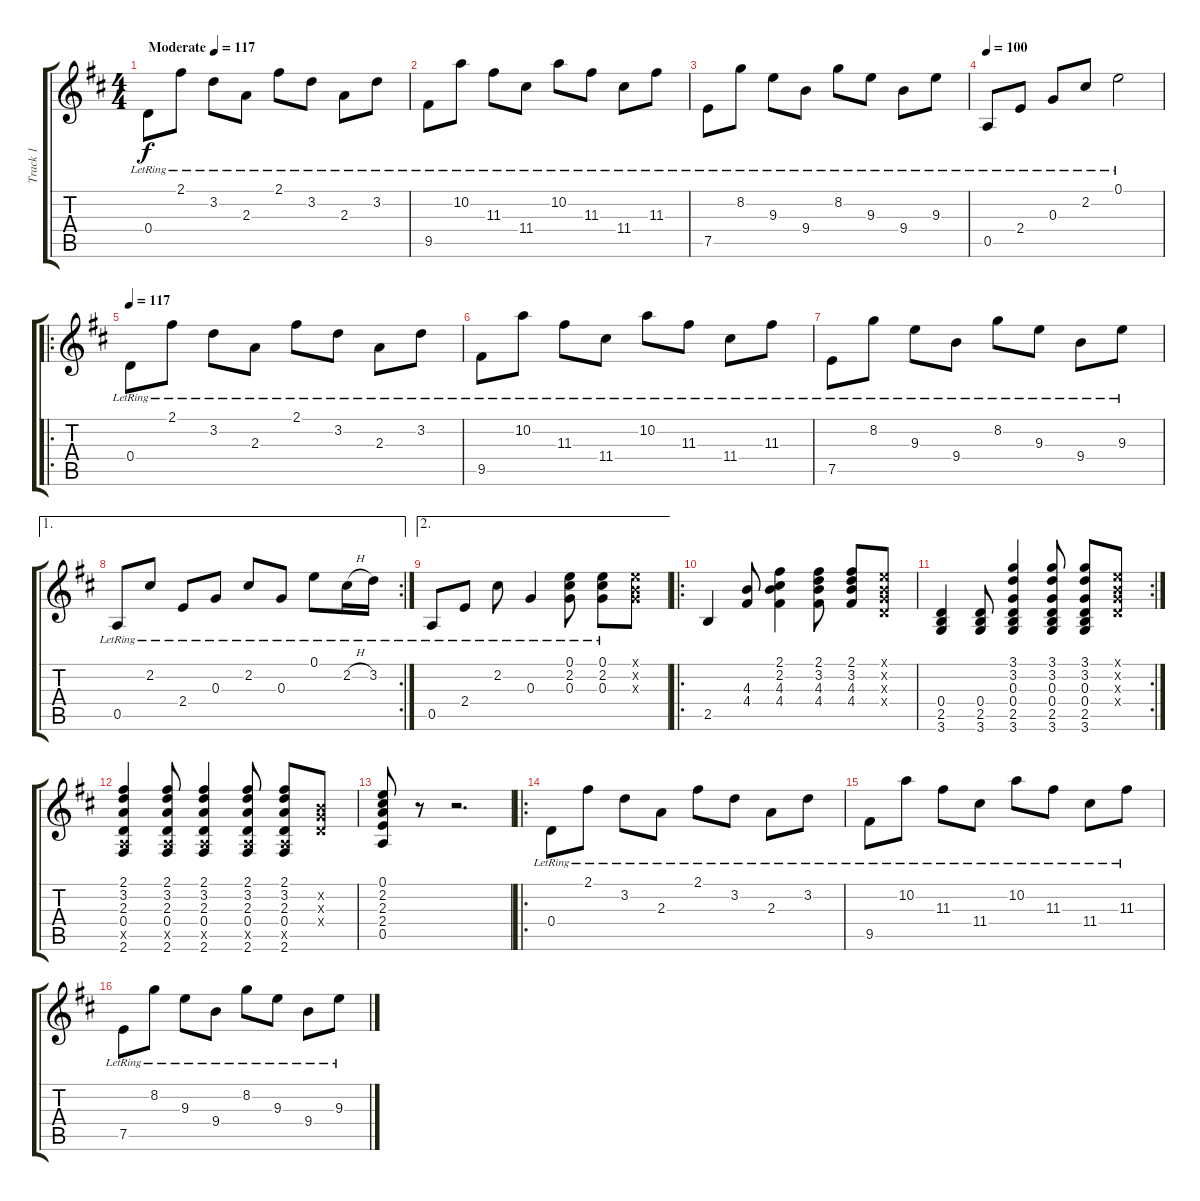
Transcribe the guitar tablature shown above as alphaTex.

\track ("Track 1" "Track 1") {instrument acousticguitarsteel}
\staff {score tabs}
\tuning (E4 B3 G3 D3 A2 E2) {hide}
\ts (4 4)
\tempo (117 "Moderate")
\clef g2
\ks d
0.4{lr}.8{dy f instrument acousticguitarsteel beam Down} 2.1{lr}.8{beam Down} 3.2{lr}.8 2.3{lr}.8 2.1{lr}.8 3.2{lr}.8 2.3{lr}.8 3.2{lr}.8 |
9.5{lr}.8 10.2{lr}.8 11.3{lr}.8 11.4{lr}.8 10.2{lr}.8 11.3{lr}.8 11.4{lr}.8 11.3{lr}.8 |
7.5{lr}.8 8.2{lr}.8 9.3{lr}.8 9.4{lr}.8 8.2{lr}.8 9.3{lr}.8 9.4{lr}.8 9.3{lr}.8 |
\tempo 100
0.5{lr}.8 2.4{lr}.8 0.3{lr}.8 2.2{lr}.8 0.1{lr}.2 |
\ro
\tempo 117
0.4{lr}.8{beam Down} 2.1{lr}.8{beam Down} 3.2{lr}.8 2.3{lr}.8 2.1{lr}.8 3.2{lr}.8 2.3{lr}.8 3.2{lr}.8 |
9.5{lr}.8 10.2{lr}.8 11.3{lr}.8 11.4{lr}.8 10.2{lr}.8 11.3{lr}.8 11.4{lr}.8 11.3{lr}.8 |
7.5{lr}.8 8.2{lr}.8 9.3{lr}.8 9.4{lr}.8 8.2{lr}.8 9.3{lr}.8 9.4{lr}.8 9.3{lr}.8 |
\ae 1
\rc 2
0.5{lr}.8 2.2{lr}.8 2.4{lr}.8 0.3{lr}.8 2.2{lr}.8 0.3{lr}.8 0.1{lr}.8 2.2{h lr}.16 3.2{lr}.16 |
\ae 2
0.5{lr}.8 2.4{lr}.8 2.2{lr}.8 0.3{lr}.4 (0.1{lr} 2.2{lr} 0.3{lr}).8 (0.1{lr} 2.2{lr} 0.3{lr}).8 (0.1{x} 0.2{x} 0.3{x}).8 |
\ro
2.5.4 (4.3 4.4).8 (2.1 2.2 4.3 4.4).4 (2.1 3.2 4.3 4.4).8 (2.1 3.2 4.3 4.4).8 (0.1{x} 0.2{x} 0.3{x} 0.4{x}).8 |
\rc 2
(0.4 2.5 3.6).4 (0.4 2.5 3.6).8 (3.1 3.2 0.3 0.4 2.5 3.6).4 (3.1 3.2 0.3 0.4 2.5 3.6).8 (3.1 3.2 0.3 0.4 2.5 3.6).8 (0.1{x} 0.2{x} 0.3{x} 0.4{x}).8 |
(2.1 3.2 2.3 0.4 0.5{x} 2.6).4 (2.1 3.2 2.3 0.4 0.5{x} 2.6).8 (2.1 3.2 2.3 0.4 0.5{x} 2.6).4 (2.1 3.2 2.3 0.4 0.5{x} 2.6).8 (2.1 3.2 2.3 0.4 0.5{x} 2.6).8 (0.2{x} 0.3{x} 0.4{x}).8 |
(0.1 2.2 2.3 2.4 0.5).8 r.8 r.2{d} |
\ro
0.4{lr}.8{beam Down} 2.1{lr}.8{beam Down} 3.2{lr}.8 2.3{lr}.8 2.1{lr}.8 3.2{lr}.8 2.3{lr}.8 3.2{lr}.8 |
9.5{lr}.8 10.2{lr}.8 11.3{lr}.8 11.4{lr}.8 10.2{lr}.8 11.3{lr}.8 11.4{lr}.8 11.3{lr}.8 |
7.5{lr}.8 8.2{lr}.8 9.3{lr}.8 9.4{lr}.8 8.2{lr}.8 9.3{lr}.8 9.4{lr}.8 9.3{lr}.8
